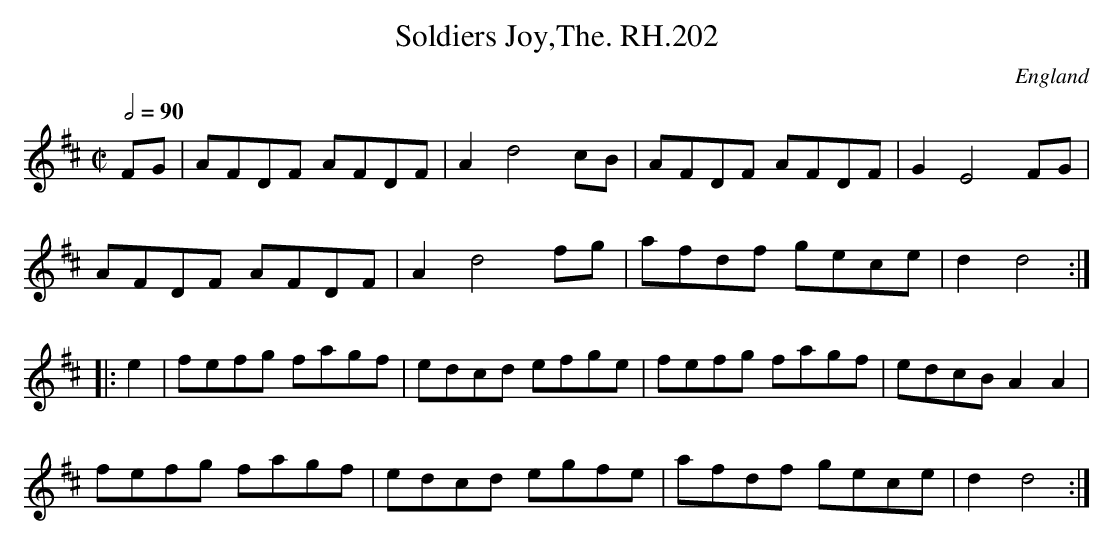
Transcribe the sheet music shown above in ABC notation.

X:1
T:Soldiers Joy,The. RH.202
L:1/8
M:C|
O:England
Q:1/2=90
K:D
FG|AFDF AFDF|A2d4 cB|AFDF AFDF|G2E4 FG|!
AFDF AFDF|A2d4 fg|afdf gece|d2d4:|!
|:e2|fefg fagf|edcd efge|fefg fagf|edcB A2A2|!
fefg fagf|edcd egfe|afdf gece|d2d4:|
